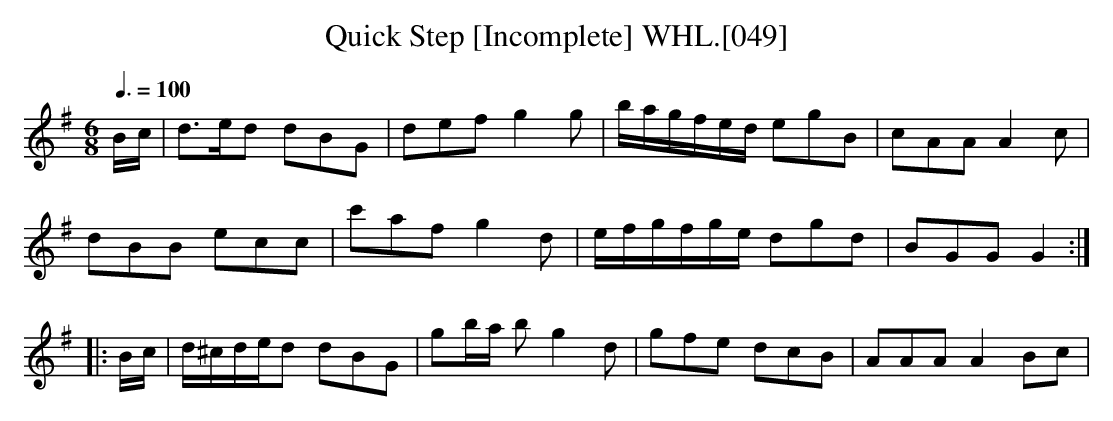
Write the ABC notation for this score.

X:1
T:Quick Step [Incomplete] WHL.[049]
M:6/8
L:1/8
Q:3/8=100
K:G
B/c/|d>ed dBG|def g2g|b/a/g/f/e/d/ egB|cAA A2c|
dBB ecc|c'af g2d|e/f/g/f/g/e/ dgd|BGGG2:|
|:B/c/|d/^c/d/e/d dBG|gb/a/ bg2d|gfe dcB|AAAA2Bc|
